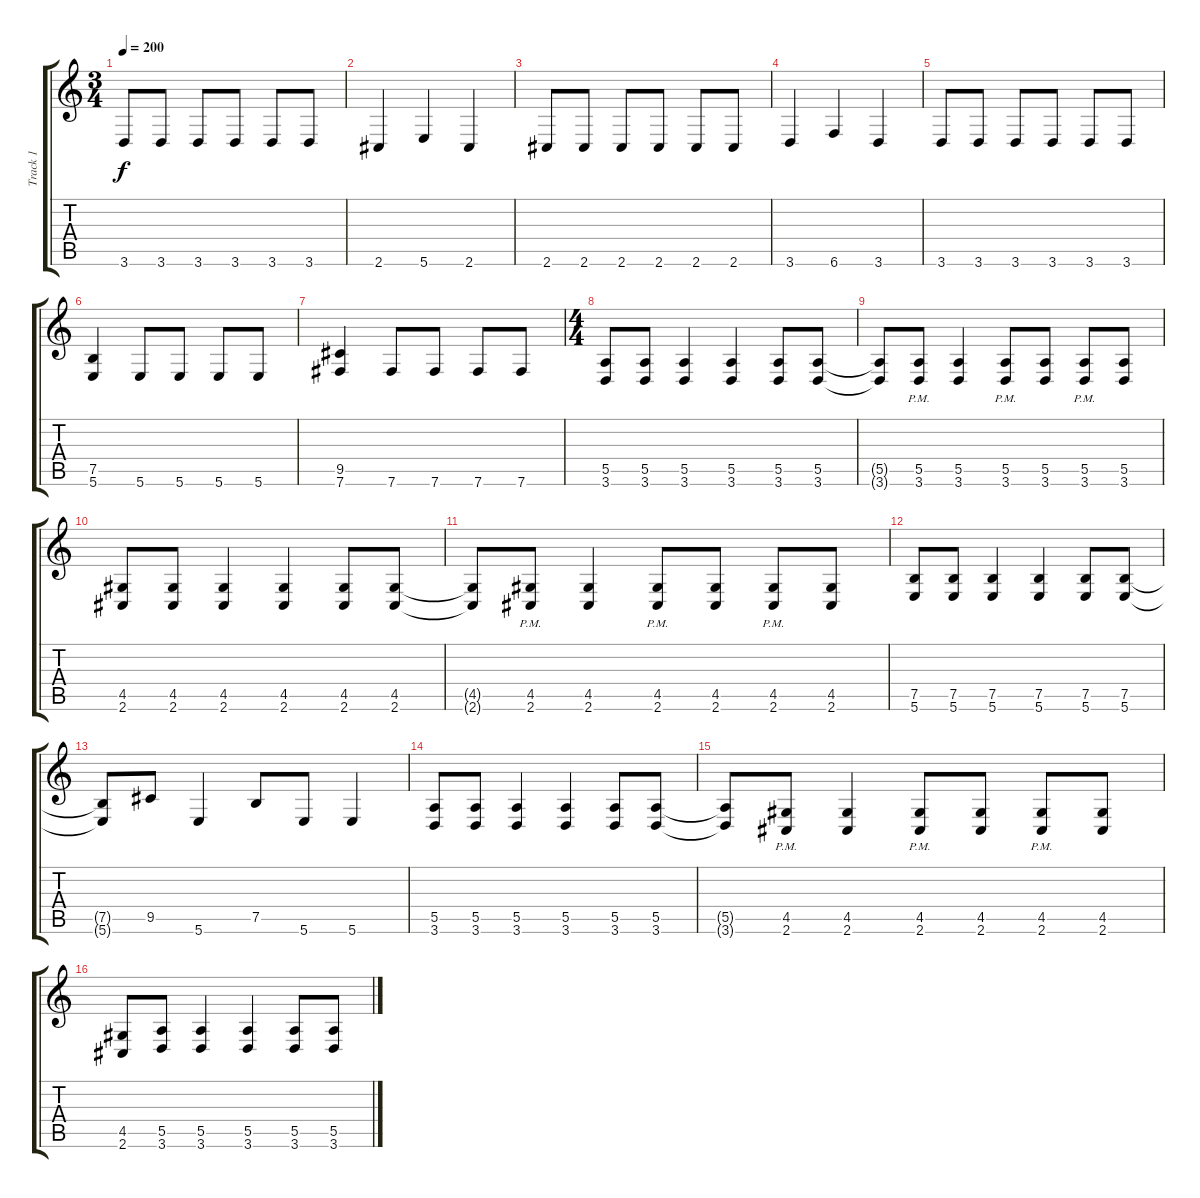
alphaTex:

\track ("Track 1" "Track 1") {instrument distortionguitar}
\staff {score tabs}
\tuning (B3 Gb3 D3 A2 E2 B1) {hide}
\ts (3 4)
\tempo 200
\clef g2
\ks c
3.6.8{dy f} 3.6.8 3.6.8 3.6.8 3.6.8 3.6.8 |
2.6.4 5.6.4 2.6.4 |
2.6.8 2.6.8 2.6.8 2.6.8 2.6.8 2.6.8 |
3.6.4 6.6.4 3.6.4 |
3.6.8 3.6.8 3.6.8 3.6.8 3.6.8 3.6.8 |
(7.5 5.6).4 5.6.8 5.6.8 5.6.8 5.6.8 |
(9.5 7.6).4 7.6.8 7.6.8 7.6.8 7.6.8 |
\ts (4 4)
(5.5 3.6).8 (5.5 3.6).8 (5.5 3.6).4 (5.5 3.6).4 (5.5 3.6).8 (5.5 3.6).8 |
(5.5{t} 3.6{t}).8 (5.5{pm} 3.6{pm}).8 (5.5 3.6).4 (5.5{pm} 3.6{pm}).8 (5.5 3.6).8 (5.5{pm} 3.6{pm}).8 (5.5 3.6).8 |
(4.5 2.6).8 (4.5 2.6).8 (4.5 2.6).4 (4.5 2.6).4 (4.5 2.6).8 (4.5 2.6).8 |
(4.5{t} 2.6{t}).8 (4.5{pm} 2.6{pm}).8 (4.5 2.6).4 (4.5{pm} 2.6{pm}).8 (4.5 2.6).8 (4.5{pm} 2.6{pm}).8 (4.5 2.6).8 |
(7.5 5.6).8 (7.5 5.6).8 (7.5 5.6).4 (7.5 5.6).4 (7.5 5.6).8 (7.5 5.6).8 |
(7.5{t} 5.6{t}).8 9.5.8 5.6.4 7.5.8 5.6.8 5.6.4 |
(5.5 3.6).8 (5.5 3.6).8 (5.5 3.6).4 (5.5 3.6).4 (5.5 3.6).8 (5.5 3.6).8 |
(5.5{t} 3.6{t}).8 (4.5{pm} 2.6{pm}).8 (4.5 2.6).4 (4.5{pm} 2.6{pm}).8 (4.5 2.6).8 (4.5{pm} 2.6{pm}).8 (4.5 2.6).8 |
(4.5 2.6).8 (5.5 3.6).8 (5.5 3.6).4 (5.5 3.6).4 (5.5 3.6).8 (5.5 3.6).8
